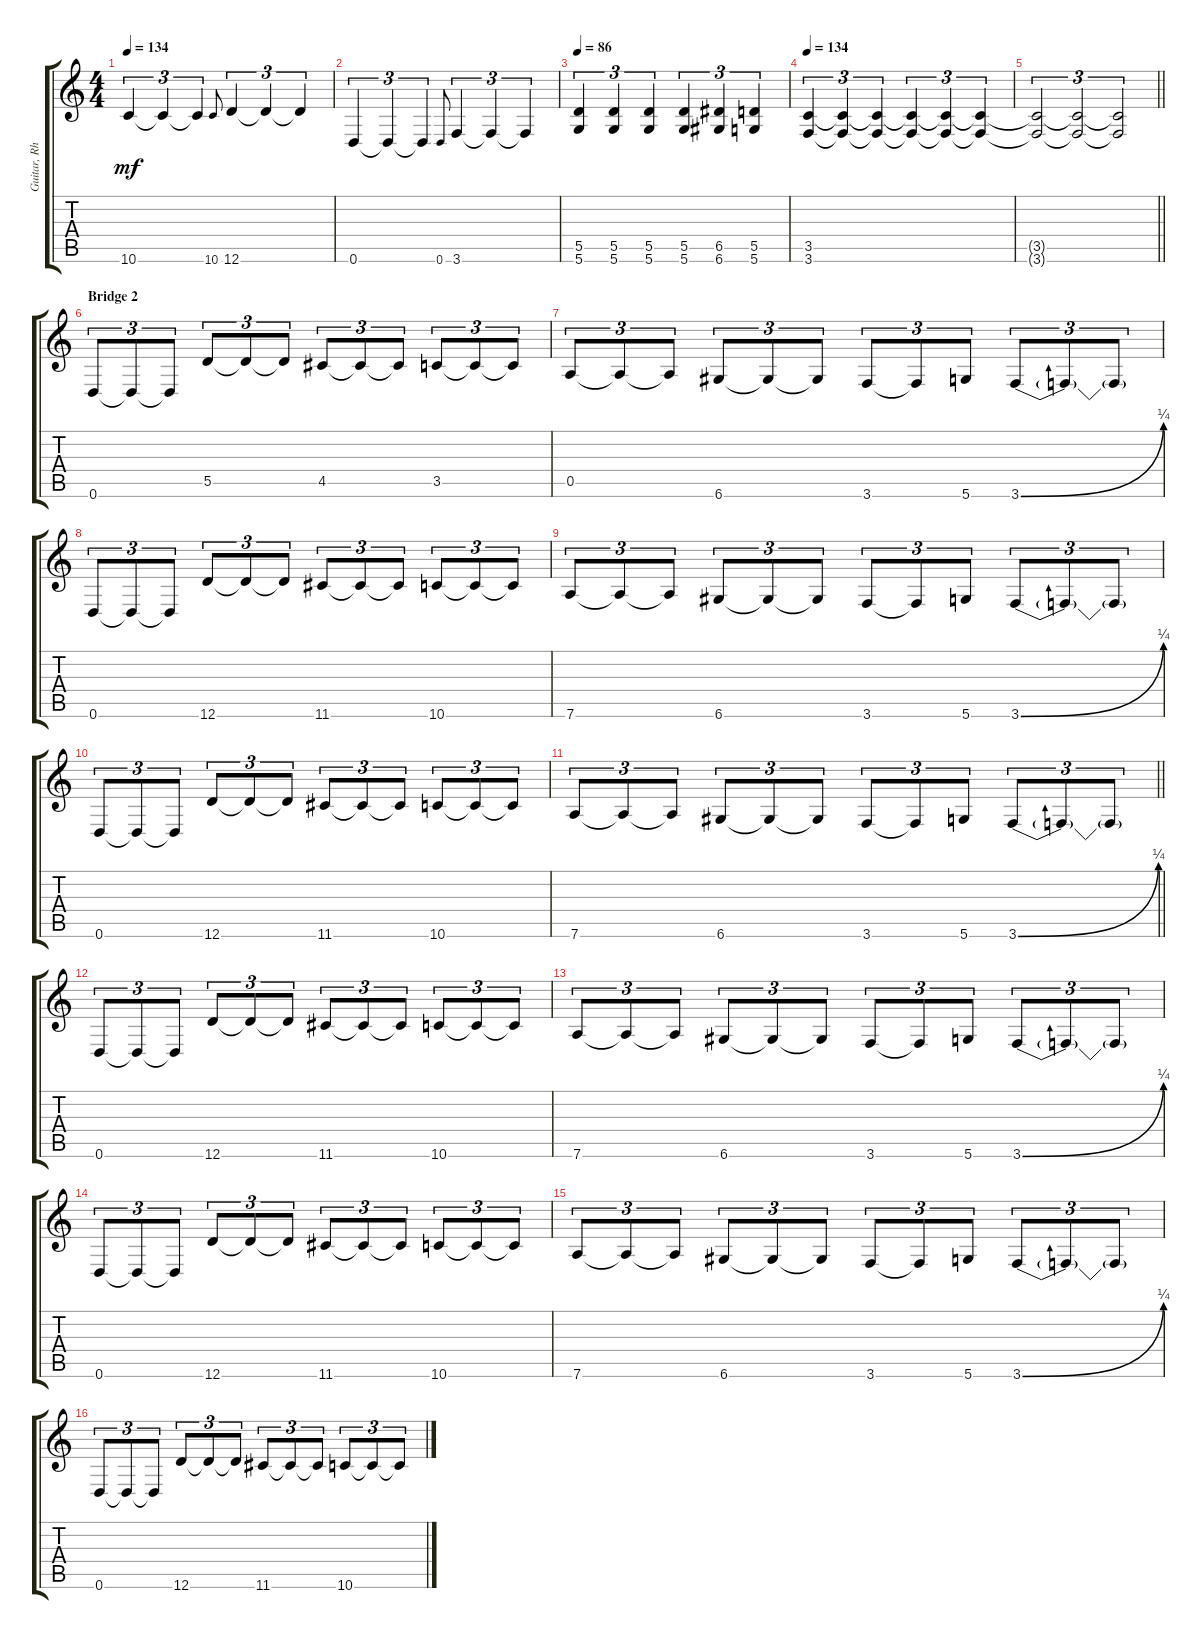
\track ("Guitar, Rhythm" "Guitar, Rh") {instrument overdrivenguitar}
\staff {score tabs}
\tuning (E4 B3 G3 D3 A2 D2) {hide}
\ts (4 4)
\tempo 134
\clef g2
\ks c
10.6{t}.4{tu (3 2) dy mf} 10.6{t}.4{tu (3 2)} 10.6{t}.4{tu (3 2)} 10.6.8{gr onbeat} 12.6.4{tu (3 2)} 12.6{t}.4{tu (3 2)} 12.6{t}.4{tu (3 2)} |
0.6.4{tu (3 2)} 0.6{t}.4{tu (3 2)} 0.6{t}.4{tu (3 2)} 0.6.8{gr onbeat} 3.6.4{tu (3 2)} 3.6{t}.4{tu (3 2)} 3.6{t}.4{tu (3 2)} |
\tempo 86
(5.5 5.6).4{tu (3 2)} (5.5 5.6).4{tu (3 2)} (5.5 5.6).4{tu (3 2)} (5.5 5.6).4{tu (3 2)} (6.5 6.6).4{tu (3 2)} (5.5 5.6).4{tu (3 2)} |
\tempo 134
(3.5 3.6).4{tu (3 2)} (3.5{t} 3.6{t}).4{tu (3 2)} (3.5{t} 3.6{t}).4{tu (3 2)} (3.5{t} 3.6{t}).4{tu (3 2)} (3.5{t} 3.6{t}).4{tu (3 2)} (3.5{t} 3.6{t}).4{tu (3 2)} |
\barLineRight lightlight
(3.5{t} 3.6{t}).2{tu (3 2)} (3.5{t} 3.6{t}).2{tu (3 2)} (3.5{t} 3.6{t}).2{tu (3 2)} |
\section ("" "Bridge 2")
0.6.8{tu (3 2)} 0.6{t}.8{tu (3 2)} 0.6{t}.8{tu (3 2)} 5.5.8{tu (3 2)} 5.5{t}.8{tu (3 2)} 5.5{t}.8{tu (3 2)} 4.5.8{tu (3 2)} 4.5{t}.8{tu (3 2)} 4.5{t}.8{tu (3 2)} 3.5.8{tu (3 2)} 3.5{t}.8{tu (3 2)} 3.5{t}.8{tu (3 2)} |
0.5.8{tu (3 2)} 0.5{t}.8{tu (3 2)} 0.5{t}.8{tu (3 2)} 6.6.8{tu (3 2)} 6.6{t}.8{tu (3 2)} 6.6{t}.8{tu (3 2)} 3.6.8{tu (3 2)} 3.6{t}.8{tu (3 2)} 5.6.8{tu (3 2)} 3.6{be (bend 0 0 60 1)}.8{tu (3 2)} 3.6{t}.8{tu (3 2)} 3.6{t}.8{tu (3 2)} |
0.6.8{tu (3 2)} 0.6{t}.8{tu (3 2)} 0.6{t}.8{tu (3 2)} 12.6.8{tu (3 2)} 12.6{t}.8{tu (3 2)} 12.6{t}.8{tu (3 2)} 11.6.8{tu (3 2)} 11.6{t}.8{tu (3 2)} 11.6{t}.8{tu (3 2)} 10.6.8{tu (3 2)} 10.6{t}.8{tu (3 2)} 10.6{t}.8{tu (3 2)} |
7.6.8{tu (3 2)} 7.6{t}.8{tu (3 2)} 7.6{t}.8{tu (3 2)} 6.6.8{tu (3 2)} 6.6{t}.8{tu (3 2)} 6.6{t}.8{tu (3 2)} 3.6.8{tu (3 2)} 3.6{t}.8{tu (3 2)} 5.6.8{tu (3 2)} 3.6{be (bend 0 0 60 1)}.8{tu (3 2)} 3.6{t}.8{tu (3 2)} 3.6{t}.8{tu (3 2)} |
0.6.8{tu (3 2)} 0.6{t}.8{tu (3 2)} 0.6{t}.8{tu (3 2)} 12.6.8{tu (3 2)} 12.6{t}.8{tu (3 2)} 12.6{t}.8{tu (3 2)} 11.6.8{tu (3 2)} 11.6{t}.8{tu (3 2)} 11.6{t}.8{tu (3 2)} 10.6.8{tu (3 2)} 10.6{t}.8{tu (3 2)} 10.6{t}.8{tu (3 2)} |
\barLineRight lightlight
7.6.8{tu (3 2)} 7.6{t}.8{tu (3 2)} 7.6{t}.8{tu (3 2)} 6.6.8{tu (3 2)} 6.6{t}.8{tu (3 2)} 6.6{t}.8{tu (3 2)} 3.6.8{tu (3 2)} 3.6{t}.8{tu (3 2)} 5.6.8{tu (3 2)} 3.6{be (bend 0 0 60 1)}.8{tu (3 2)} 3.6{t}.8{tu (3 2)} 3.6{t}.8{tu (3 2)} |
0.6.8{tu (3 2)} 0.6{t}.8{tu (3 2)} 0.6{t}.8{tu (3 2)} 12.6.8{tu (3 2)} 12.6{t}.8{tu (3 2)} 12.6{t}.8{tu (3 2)} 11.6.8{tu (3 2)} 11.6{t}.8{tu (3 2)} 11.6{t}.8{tu (3 2)} 10.6.8{tu (3 2)} 10.6{t}.8{tu (3 2)} 10.6{t}.8{tu (3 2)} |
7.6.8{tu (3 2)} 7.6{t}.8{tu (3 2)} 7.6{t}.8{tu (3 2)} 6.6.8{tu (3 2)} 6.6{t}.8{tu (3 2)} 6.6{t}.8{tu (3 2)} 3.6.8{tu (3 2)} 3.6{t}.8{tu (3 2)} 5.6.8{tu (3 2)} 3.6{be (bend 0 0 60 1)}.8{tu (3 2)} 3.6{t}.8{tu (3 2)} 3.6{t}.8{tu (3 2)} |
0.6.8{tu (3 2)} 0.6{t}.8{tu (3 2)} 0.6{t}.8{tu (3 2)} 12.6.8{tu (3 2)} 12.6{t}.8{tu (3 2)} 12.6{t}.8{tu (3 2)} 11.6.8{tu (3 2)} 11.6{t}.8{tu (3 2)} 11.6{t}.8{tu (3 2)} 10.6.8{tu (3 2)} 10.6{t}.8{tu (3 2)} 10.6{t}.8{tu (3 2)} |
7.6.8{tu (3 2)} 7.6{t}.8{tu (3 2)} 7.6{t}.8{tu (3 2)} 6.6.8{tu (3 2)} 6.6{t}.8{tu (3 2)} 6.6{t}.8{tu (3 2)} 3.6.8{tu (3 2)} 3.6{t}.8{tu (3 2)} 5.6.8{tu (3 2)} 3.6{be (bend 0 0 60 1)}.8{tu (3 2)} 3.6{t}.8{tu (3 2)} 3.6{t}.8{tu (3 2)} |
0.6.8{tu (3 2)} 0.6{t}.8{tu (3 2)} 0.6{t}.8{tu (3 2)} 12.6.8{tu (3 2)} 12.6{t}.8{tu (3 2)} 12.6{t}.8{tu (3 2)} 11.6.8{tu (3 2)} 11.6{t}.8{tu (3 2)} 11.6{t}.8{tu (3 2)} 10.6.8{tu (3 2)} 10.6{t}.8{tu (3 2)} 10.6{t}.8{tu (3 2)}
